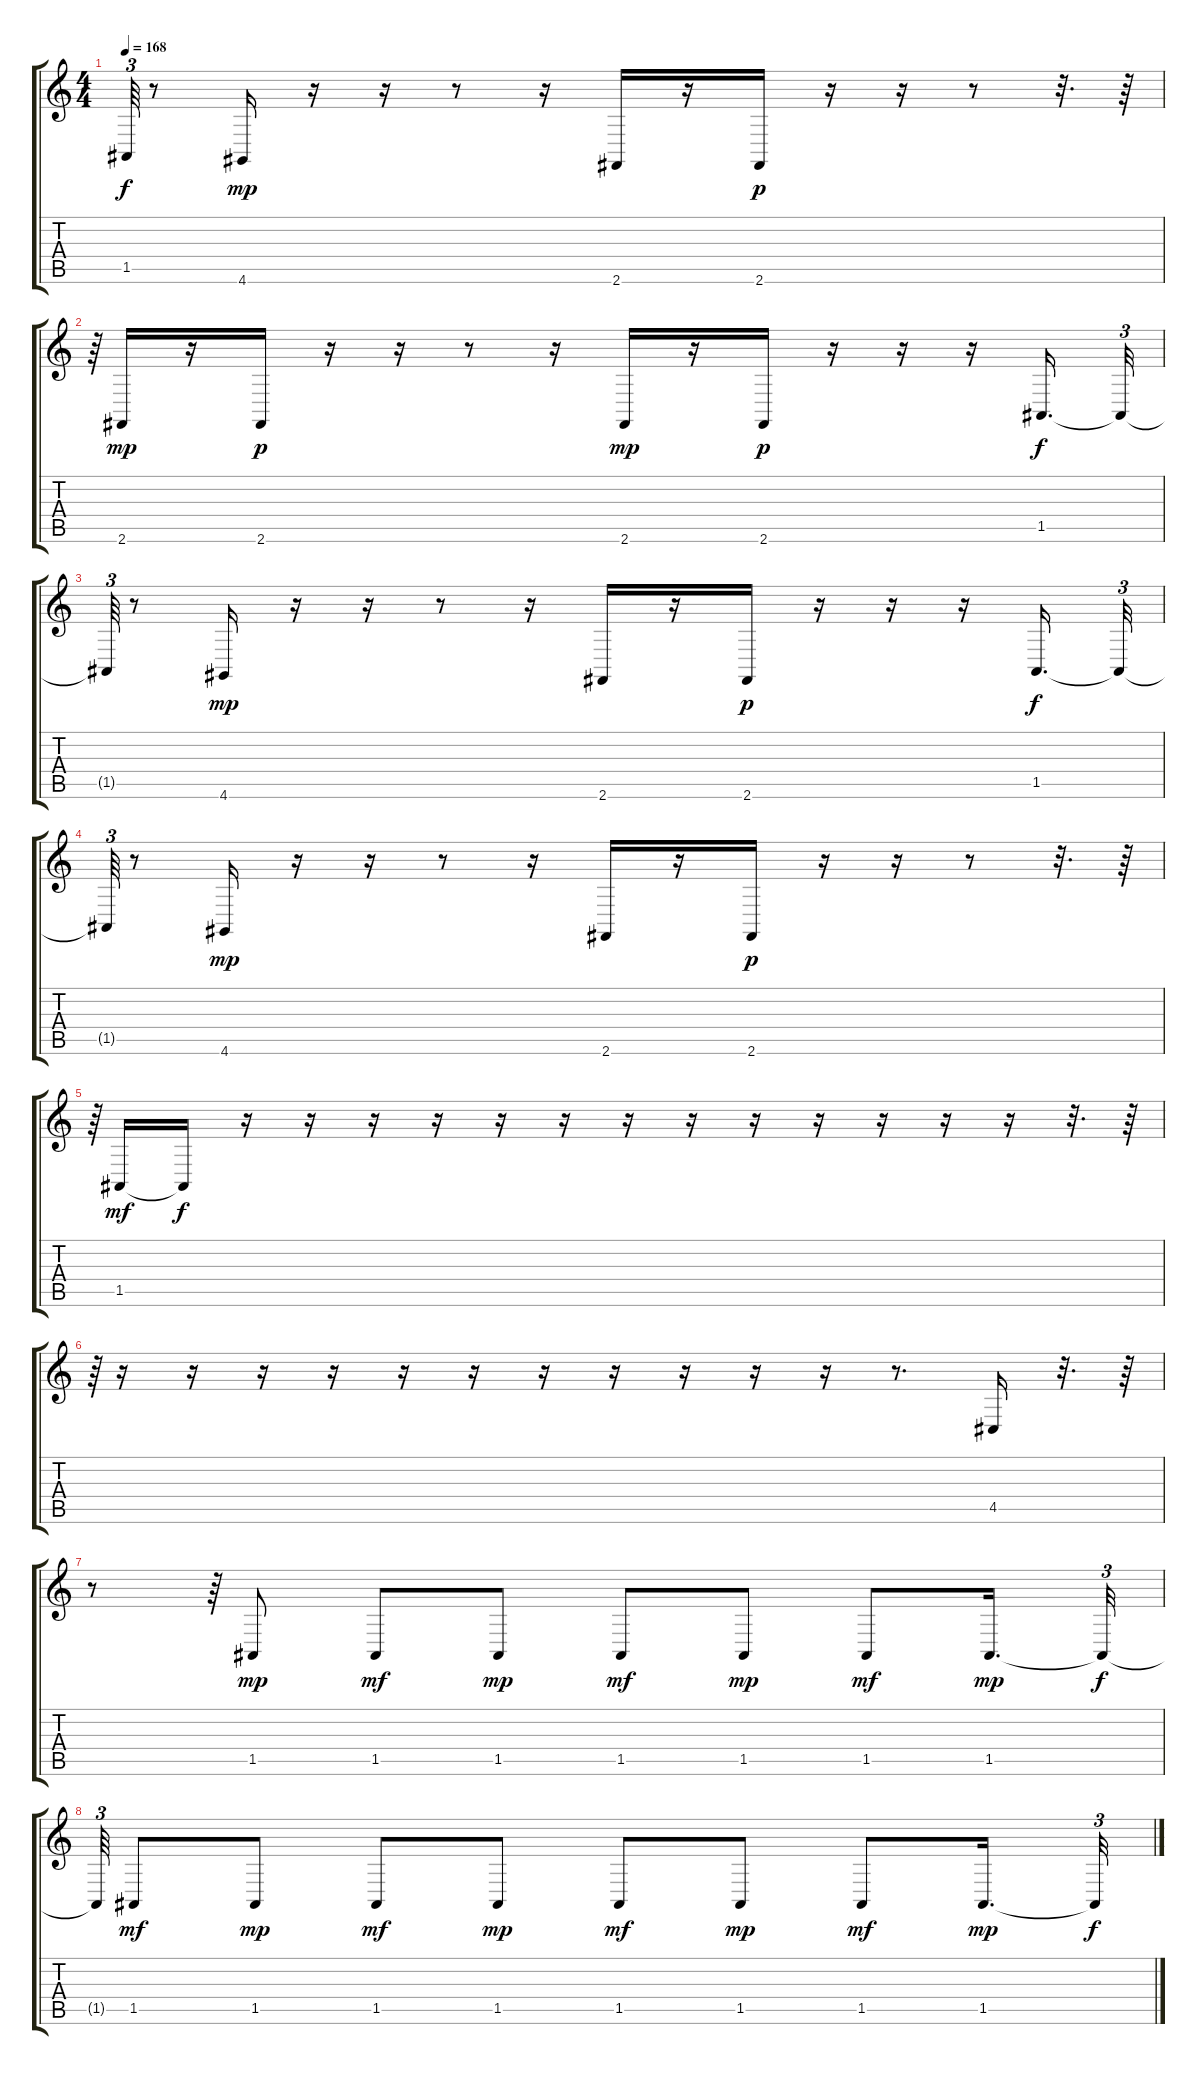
\track "" {instrument acousticgrandpiano}
\staff {score tabs}
\tuning (E4 B3 G3 D3 A2 E2) {hide}
\ts (4 4)
\tempo 168
\clef g2
\ks c
1.5{t}.64{tu (3 2) dy f} r.8 4.6.16{dy mp} r.16 r.16 r.8 r.16 2.6.16 r.16 2.6.16{dy p} r.16 r.16 r.8 r.32{d} r.64 |
r.64{tu (3 2)} 2.6.16{dy mp} r.16 2.6.16{dy p} r.16 r.16 r.8 r.16 2.6.16{dy mp} r.16 2.6.16{dy p} r.16 r.16 r.16 1.5.16{d dy f} 1.5{t}.32{tu (3 2)} |
1.5{t}.64{tu (3 2)} r.8 4.6.16{dy mp} r.16 r.16 r.8 r.16 2.6.16 r.16 2.6.16{dy p} r.16 r.16 r.16 1.5.16{d dy f} 1.5{t}.32{tu (3 2)} |
1.5{t}.64{tu (3 2)} r.8 4.6.16{dy mp} r.16 r.16 r.8 r.16 2.6.16 r.16 2.6.16{dy p} r.16 r.16 r.8 r.32{d} r.64 |
r.64{tu (3 2)} 1.5.16{dy mf} 1.5{t}.16{dy f} r.16 r.16 r.16 r.16 r.16 r.16 r.16 r.16 r.16 r.16 r.16 r.16 r.16 r.32{d} r.64 |
r.64{tu (3 2)} r.16 r.16 r.16 r.16 r.16 r.16 r.16 r.16 r.16 r.16 r.16 r.8{d} 4.5.16 r.32{d} r.64 |
r.8 r.64{tu (3 2)} 1.5.8{dy mp} 1.5.8{dy mf} 1.5.8{dy mp} 1.5.8{dy mf} 1.5.8{dy mp} 1.5.8{dy mf} 1.5.16{d dy mp} 1.5{t}.32{tu (3 2) dy f} |
1.5{t}.64{tu (3 2)} 1.5.8{dy mf} 1.5.8{dy mp} 1.5.8{dy mf} 1.5.8{dy mp} 1.5.8{dy mf} 1.5.8{dy mp} 1.5.8{dy mf} 1.5.16{d dy mp} 1.5{t}.32{tu (3 2) dy f}
